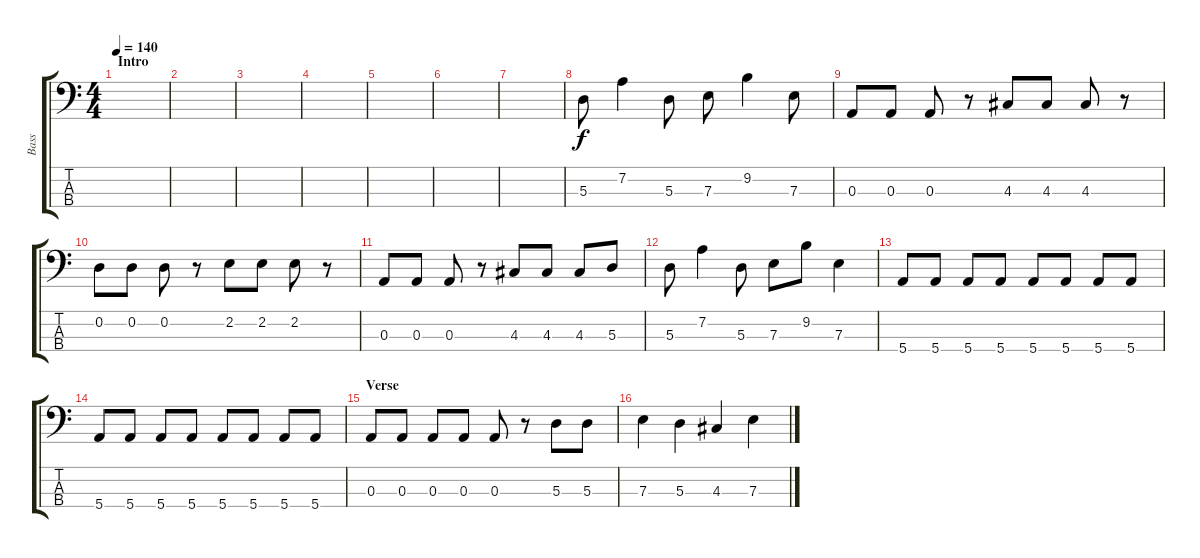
\track ("Bass" "Bass") {instrument electricbassfinger}
\staff {score tabs}
\tuning (G2 D2 A1 E1) {hide}
\ts (4 4)
\section ("" "Intro")
\tempo 140
\clef f4
\ks c
|
|
|
|
|
|
|
5.3.8 7.2.4 5.3.8 7.3.8 9.2.4 7.3.8 |
0.3.8 0.3.8 0.3.8 r.8 4.3.8 4.3.8 4.3.8 r.8 |
0.2.8 0.2.8 0.2.8 r.8 2.2.8 2.2.8 2.2.8 r.8 |
0.3.8 0.3.8 0.3.8 r.8 4.3.8 4.3.8 4.3.8 5.3.8 |
5.3.8 7.2.4 5.3.8 7.3.8 9.2.8 7.3.4 |
5.4.8 5.4.8 5.4.8 5.4.8 5.4.8 5.4.8 5.4.8 5.4.8 |
5.4.8 5.4.8 5.4.8 5.4.8 5.4.8 5.4.8 5.4.8 5.4.8 |
\section ("" "Verse")
0.3.8 0.3.8 0.3.8 0.3.8 0.3.8 r.8 5.3.8 5.3.8 |
7.3.4 5.3.4 4.3.4 7.3.4
